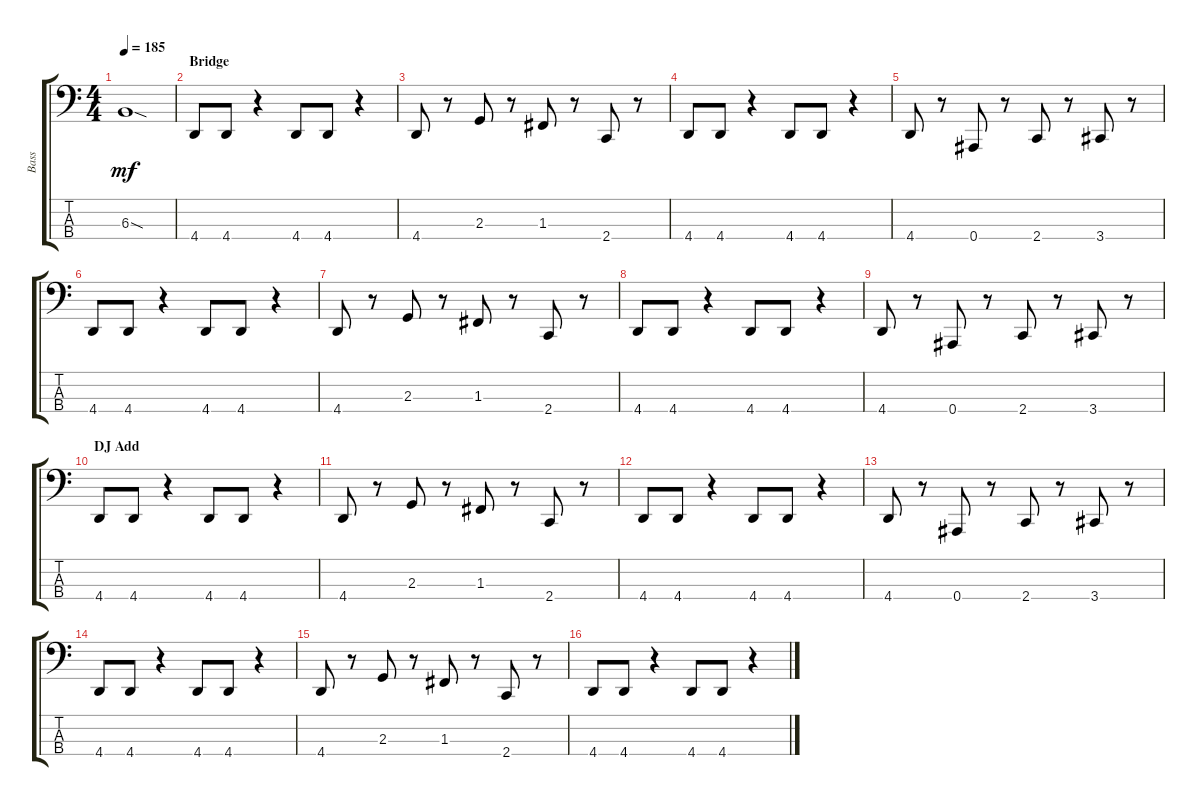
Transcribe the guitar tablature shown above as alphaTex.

\track ("Bass" "Bass") {instrument electricbassfinger}
\staff {score tabs}
\tuning (Eb2 Bb1 F1 Bb0) {hide}
\ts (4 4)
\tempo 185
\clef f4
\ks c
6.3{sod t}.1{dy mf} |
\section ("" "Bridge")
4.4.8 4.4.8 r.4 4.4.8 4.4.8 r.4 |
4.4.8 r.8 2.3.8 r.8 1.3.8 r.8 2.4.8 r.8 |
4.4.8 4.4.8 r.4 4.4.8 4.4.8 r.4 |
4.4.8 r.8 0.4.8 r.8 2.4.8 r.8 3.4.8 r.8 |
4.4.8 4.4.8 r.4 4.4.8 4.4.8 r.4 |
4.4.8 r.8 2.3.8 r.8 1.3.8 r.8 2.4.8 r.8 |
4.4.8 4.4.8 r.4 4.4.8 4.4.8 r.4 |
4.4.8 r.8 0.4.8 r.8 2.4.8 r.8 3.4.8 r.8 |
\section ("" "DJ Add")
4.4.8 4.4.8 r.4 4.4.8 4.4.8 r.4 |
4.4.8 r.8 2.3.8 r.8 1.3.8 r.8 2.4.8 r.8 |
4.4.8 4.4.8 r.4 4.4.8 4.4.8 r.4 |
4.4.8 r.8 0.4.8 r.8 2.4.8 r.8 3.4.8 r.8 |
4.4.8 4.4.8 r.4 4.4.8 4.4.8 r.4 |
4.4.8 r.8 2.3.8 r.8 1.3.8 r.8 2.4.8 r.8 |
4.4.8 4.4.8 r.4 4.4.8 4.4.8 r.4
